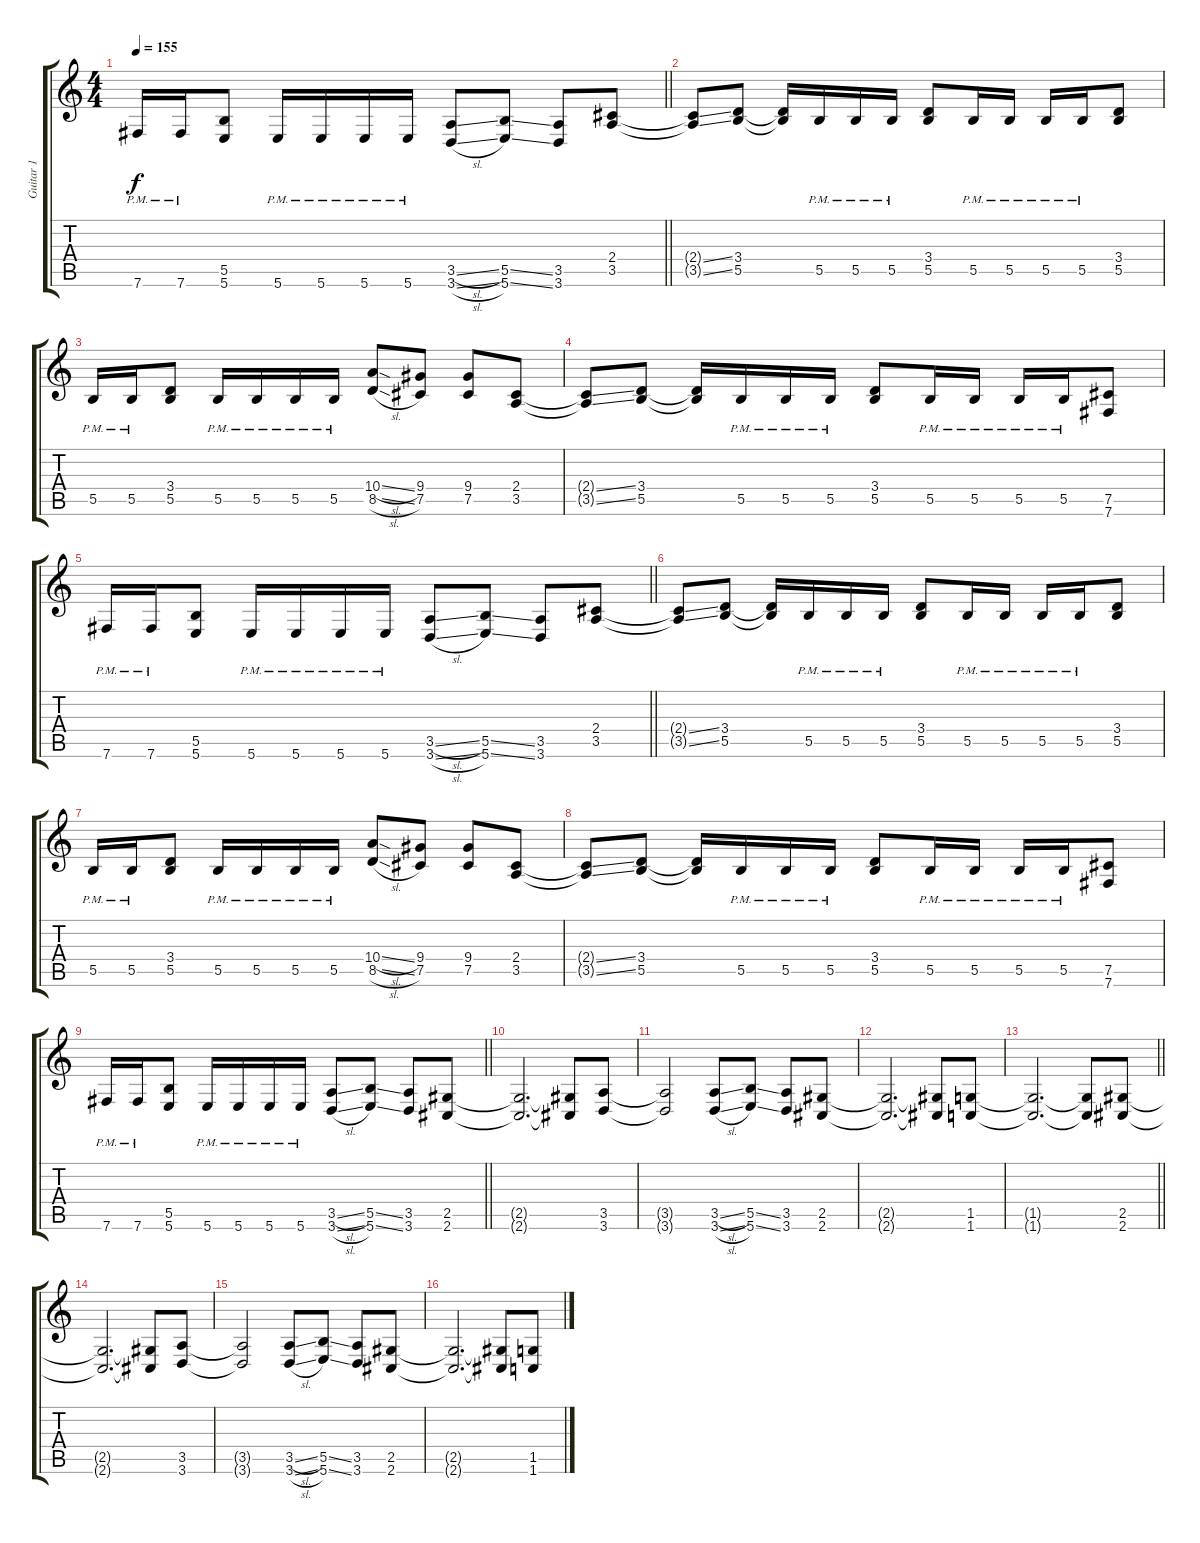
\track ("Guitar 1" "Guitar 1") {instrument distortionguitar}
\staff {score tabs}
\tuning (Db4 Ab3 E3 B2 Gb2 B1) {hide}
\ts (4 4)
\tempo 155
\clef g2
\barLineRight lightlight
\ks c
7.6{pm}.16{dy f} 7.6{pm}.16 (5.5 5.6).8 5.6{pm}.16 5.6{pm}.16 5.6{pm}.16 5.6{pm}.16 (3.5{sl} 3.6{sl}).8 (5.5{ss} 5.6{ss}).8 (3.5 3.6).8 (2.4 3.5).8 |
(2.4{ss t} 3.5{ss t}).8 (3.4 5.5).8 (3.4{t} 5.5{t}).16 5.5{pm}.16 5.5{pm}.16 5.5{pm}.16 (3.4 5.5).8 5.5{pm}.16 5.5{pm}.16 5.5{pm}.16 5.5{pm}.16 (3.4 5.5).8 |
5.5{pm}.16 5.5{pm}.16 (3.4 5.5).8 5.5{pm}.16 5.5{pm}.16 5.5{pm}.16 5.5{pm}.16 (10.4{sl} 8.5{sl}).8 (9.4 7.5).8 (9.4 7.5).8 (2.4 3.5).8 |
(2.4{ss t} 3.5{ss t}).8 (3.4 5.5).8 (3.4{t} 5.5{t}).16 5.5{pm}.16 5.5{pm}.16 5.5{pm}.16 (3.4 5.5).8 5.5{pm}.16 5.5{pm}.16 5.5{pm}.16 5.5{pm}.16 (7.5 7.6).8 |
\barLineRight lightlight
7.6{pm}.16 7.6{pm}.16 (5.5 5.6).8 5.6{pm}.16 5.6{pm}.16 5.6{pm}.16 5.6{pm}.16 (3.5{sl} 3.6{sl}).8 (5.5{ss} 5.6{ss}).8 (3.5 3.6).8 (2.4 3.5).8 |
(2.4{ss t} 3.5{ss t}).8 (3.4 5.5).8 (3.4{t} 5.5{t}).16 5.5{pm}.16 5.5{pm}.16 5.5{pm}.16 (3.4 5.5).8 5.5{pm}.16 5.5{pm}.16 5.5{pm}.16 5.5{pm}.16 (3.4 5.5).8 |
5.5{pm}.16 5.5{pm}.16 (3.4 5.5).8 5.5{pm}.16 5.5{pm}.16 5.5{pm}.16 5.5{pm}.16 (10.4{sl} 8.5{sl}).8 (9.4 7.5).8 (9.4 7.5).8 (2.4 3.5).8 |
(2.4{ss t} 3.5{ss t}).8 (3.4 5.5).8 (3.4{t} 5.5{t}).16 5.5{pm}.16 5.5{pm}.16 5.5{pm}.16 (3.4 5.5).8 5.5{pm}.16 5.5{pm}.16 5.5{pm}.16 5.5{pm}.16 (7.5 7.6).8 |
\barLineRight lightlight
7.6{pm}.16 7.6{pm}.16 (5.5 5.6).8 5.6{pm}.16 5.6{pm}.16 5.6{pm}.16 5.6{pm}.16 (3.5{sl} 3.6{sl}).8 (5.5{ss} 5.6{ss}).8 (3.5 3.6).8 (2.5 2.6).8 |
\section ("" "")
(2.5{t} 2.6{t}).2{d} (2.5{t} 2.6{t}).8 (3.5 3.6).8 |
(3.5{t} 3.6{t}).2 (3.5{sl} 3.6{sl}).8 (5.5{ss} 5.6{ss}).8 (3.5 3.6).8 (2.5 2.6).8 |
(2.5{t} 2.6{t}).2{d} (2.5{t} 2.6{t}).8 (1.5 1.6).8 |
\barLineRight lightlight
(1.5{t} 1.6{t}).2{d} (1.5{t} 1.6{t}).8 (2.5 2.6).8 |
(2.5{t} 2.6{t}).2{d} (2.5{t} 2.6{t}).8 (3.5 3.6).8 |
(3.5{t} 3.6{t}).2 (3.5{sl} 3.6{sl}).8 (5.5{ss} 5.6{ss}).8 (3.5 3.6).8 (2.5 2.6).8 |
(2.5{t} 2.6{t}).2{d} (2.5{t} 2.6{t}).8 (1.5 1.6).8
